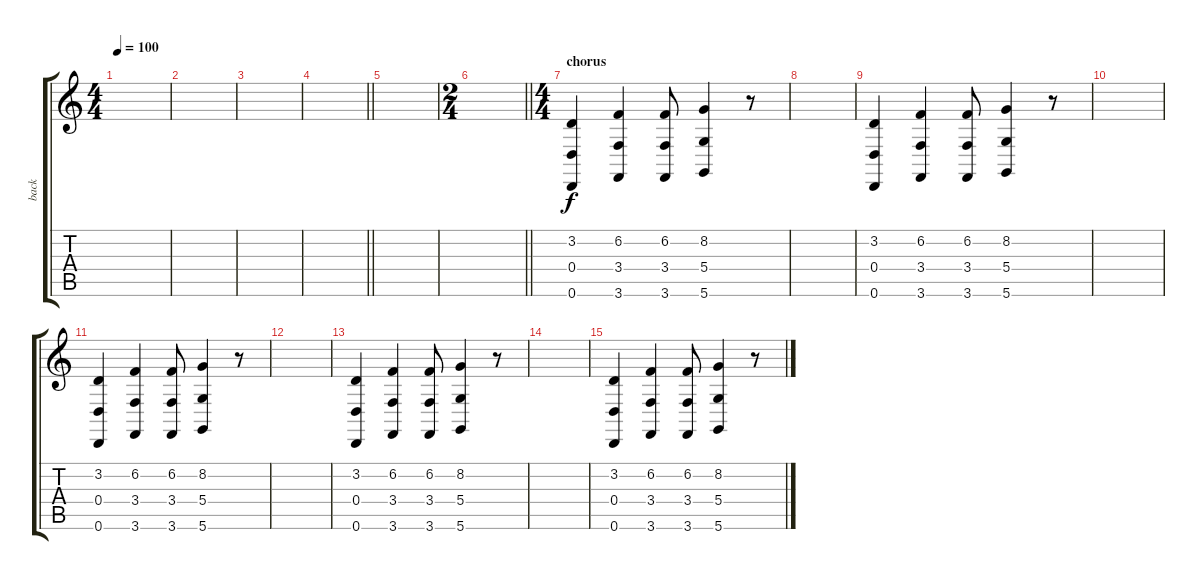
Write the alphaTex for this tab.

\track ("back" "back") {instrument lead1square}
\staff {score tabs}
\tuning (E4 B3 G3 D3 A2 D2) {hide}
\ts (4 4)
\tempo 100
\clef g2
\ks c
|
|
|
\barLineRight lightlight
|
|
\ts (2 4)
\barLineRight lightlight
|
\ts (4 4)
\section ("" "chorus")
(3.2 0.4 0.6).4 (6.2 3.4 3.6).4 (6.2 3.4 3.6).8 (8.2 5.4 5.6).4 r.8 |
|
(3.2 0.4 0.6).4 (6.2 3.4 3.6).4 (6.2 3.4 3.6).8 (8.2 5.4 5.6).4 r.8 |
|
(3.2 0.4 0.6).4 (6.2 3.4 3.6).4 (6.2 3.4 3.6).8 (8.2 5.4 5.6).4 r.8 |
|
(3.2 0.4 0.6).4 (6.2 3.4 3.6).4 (6.2 3.4 3.6).8 (8.2 5.4 5.6).4 r.8 |
|
(3.2 0.4 0.6).4 (6.2 3.4 3.6).4 (6.2 3.4 3.6).8 (8.2 5.4 5.6).4 r.8
